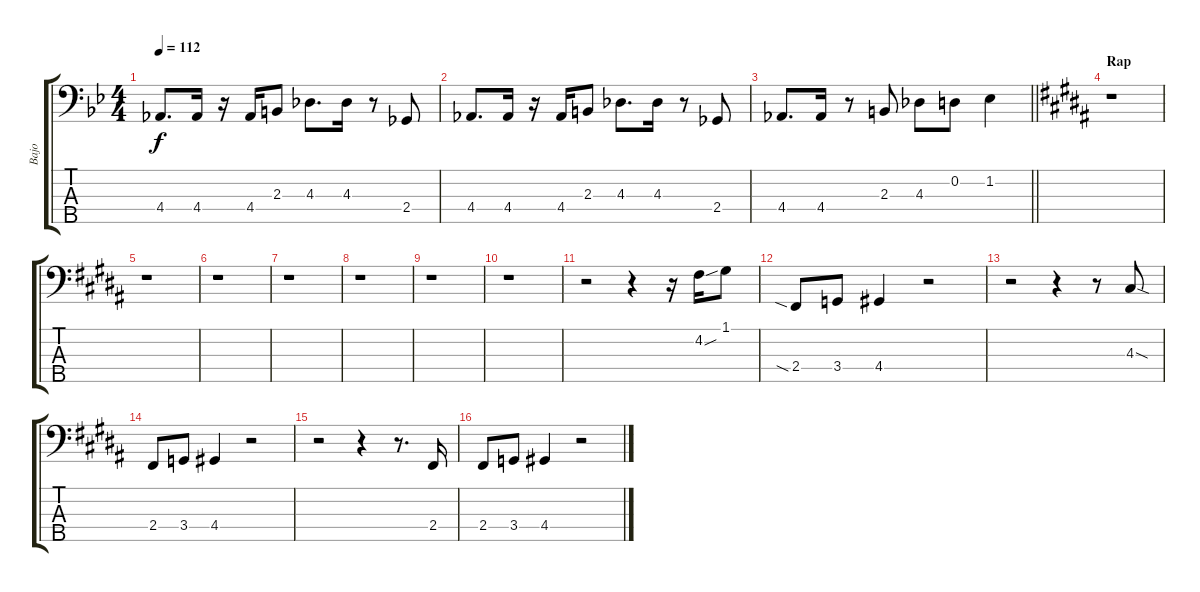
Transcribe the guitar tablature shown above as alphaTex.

\track ("Bajo" "Bajo") {instrument electricbassfinger}
\staff {score tabs}
\tuning (G2 D2 A1 E1 B0) {hide}
\ts (4 4)
\tempo 112
\clef f4
\ks bb
4.4.8{d dy f} 4.4.16 r.16 4.4.16 2.3.8 4.3.8{d} 4.3.16 r.8 2.4.8 |
4.4.8{d} 4.4.16 r.16 4.4.16 2.3.8 4.3.8{d} 4.3.16 r.8 2.4.8 |
\barLineRight lightlight
4.4.8{d} 4.4.16 r.8 2.3.8 4.3.8 0.2.8 1.2.4{beam Down} |
\section ("" "Rap")
\ks b
r.1 |
r.1 |
r.1 |
r.1 |
r.1 |
r.1 |
r.1 |
r.2 r.4 r.16 4.2{sou}.16 1.1.8 |
2.4{sia}.8 3.4.8 4.4.4 r.2 |
r.2 r.4 r.8 4.3{sod}.8 |
2.4.8 3.4.8 4.4.4 r.2 |
r.2 r.4 r.8{d} 2.4.16 |
2.4.8 3.4.8 4.4.4 r.2
